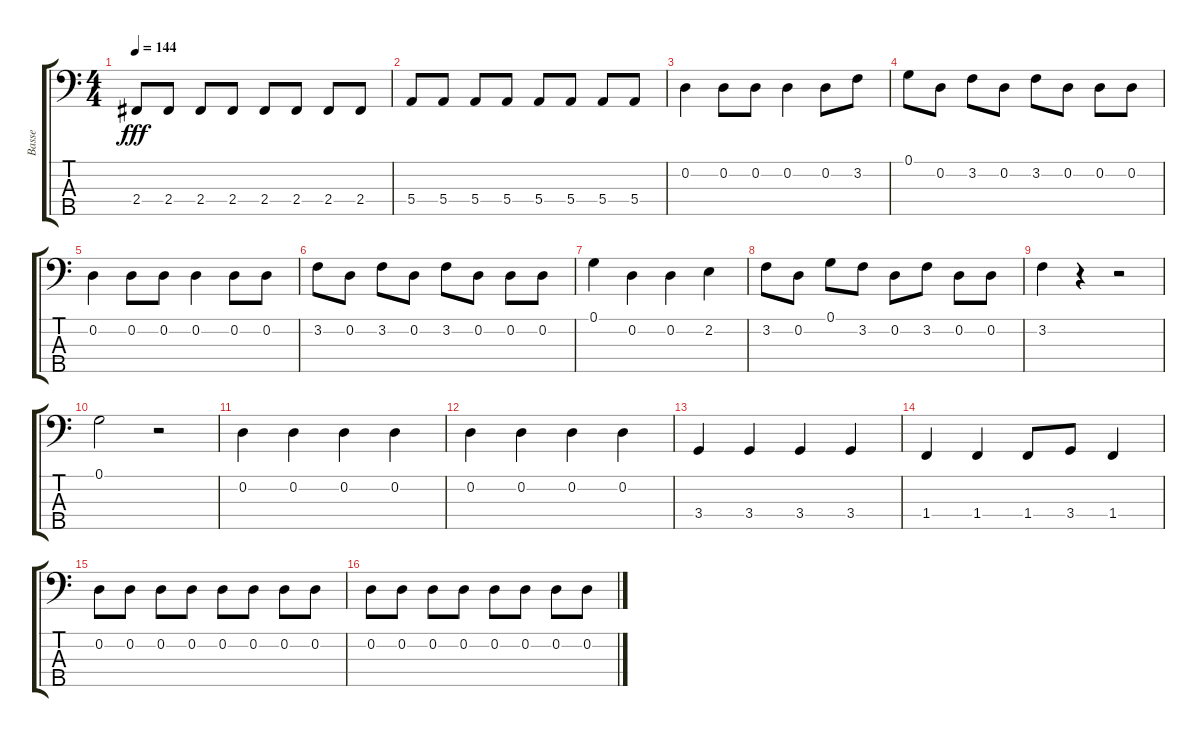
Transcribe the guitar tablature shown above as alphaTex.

\track ("Basse" "Basse") {instrument slapbass2}
\staff {score tabs}
\tuning (G2 D2 A1 E1 B0) {hide}
\ts (4 4)
\tempo 144
\clef f4
\ks c
2.4.8{dy fff} 2.4.8 2.4.8 2.4.8 2.4.8 2.4.8 2.4.8 2.4.8 |
5.4.8 5.4.8 5.4.8 5.4.8 5.4.8 5.4.8 5.4.8 5.4.8 |
0.2.4 0.2.8 0.2.8 0.2.4 0.2.8 3.2.8 |
0.1.8 0.2.8 3.2.8 0.2.8 3.2.8 0.2.8 0.2.8 0.2.8 |
0.2.4 0.2.8 0.2.8 0.2.4 0.2.8 0.2.8 |
3.2.8 0.2.8 3.2.8 0.2.8 3.2.8 0.2.8 0.2.8 0.2.8 |
0.1.4 0.2.4 0.2.4 2.2.4 |
3.2.8 0.2.8 0.1.8 3.2.8 0.2.8 3.2.8 0.2.8 0.2.8 |
3.2.4 r.4 r.2 |
0.1.2 r.2 |
0.2.4 0.2.4 0.2.4 0.2.4 |
0.2.4 0.2.4 0.2.4 0.2.4 |
3.4.4 3.4.4 3.4.4 3.4.4 |
1.4.4 1.4.4 1.4.8 3.4.8 1.4.4 |
0.2.8 0.2.8 0.2.8 0.2.8 0.2.8 0.2.8 0.2.8 0.2.8 |
0.2.8 0.2.8 0.2.8 0.2.8 0.2.8 0.2.8 0.2.8 0.2.8
